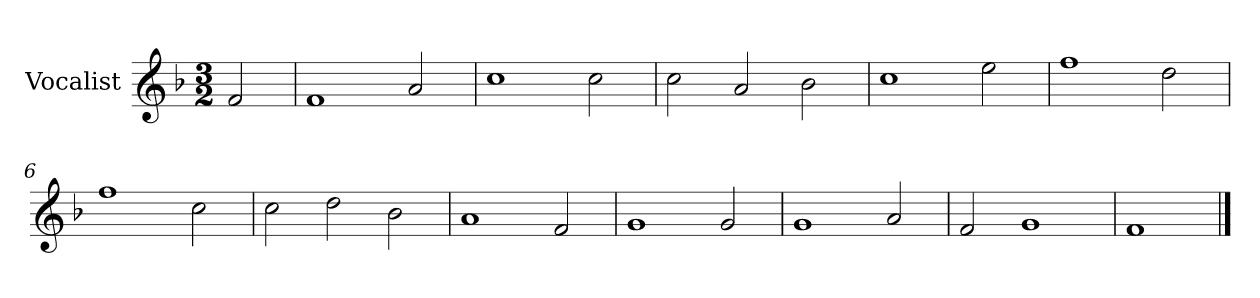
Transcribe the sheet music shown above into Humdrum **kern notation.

**kern
*part1
*staff1
*I"Vocalist
*k[b-]
*F:
*M3/2
=
2f
=1
1f
2a
=2
1cc
2cc
=3
2cc
2a
2b-
=4
1cc
2ee
=5
1ff
2dd
=6
1ff
2cc
=7
2cc
2dd
2b-
=8
1a
2f
=9
1g
2g
=10
1g
2a
=11
2f
1g
=12
1f
==
*-
